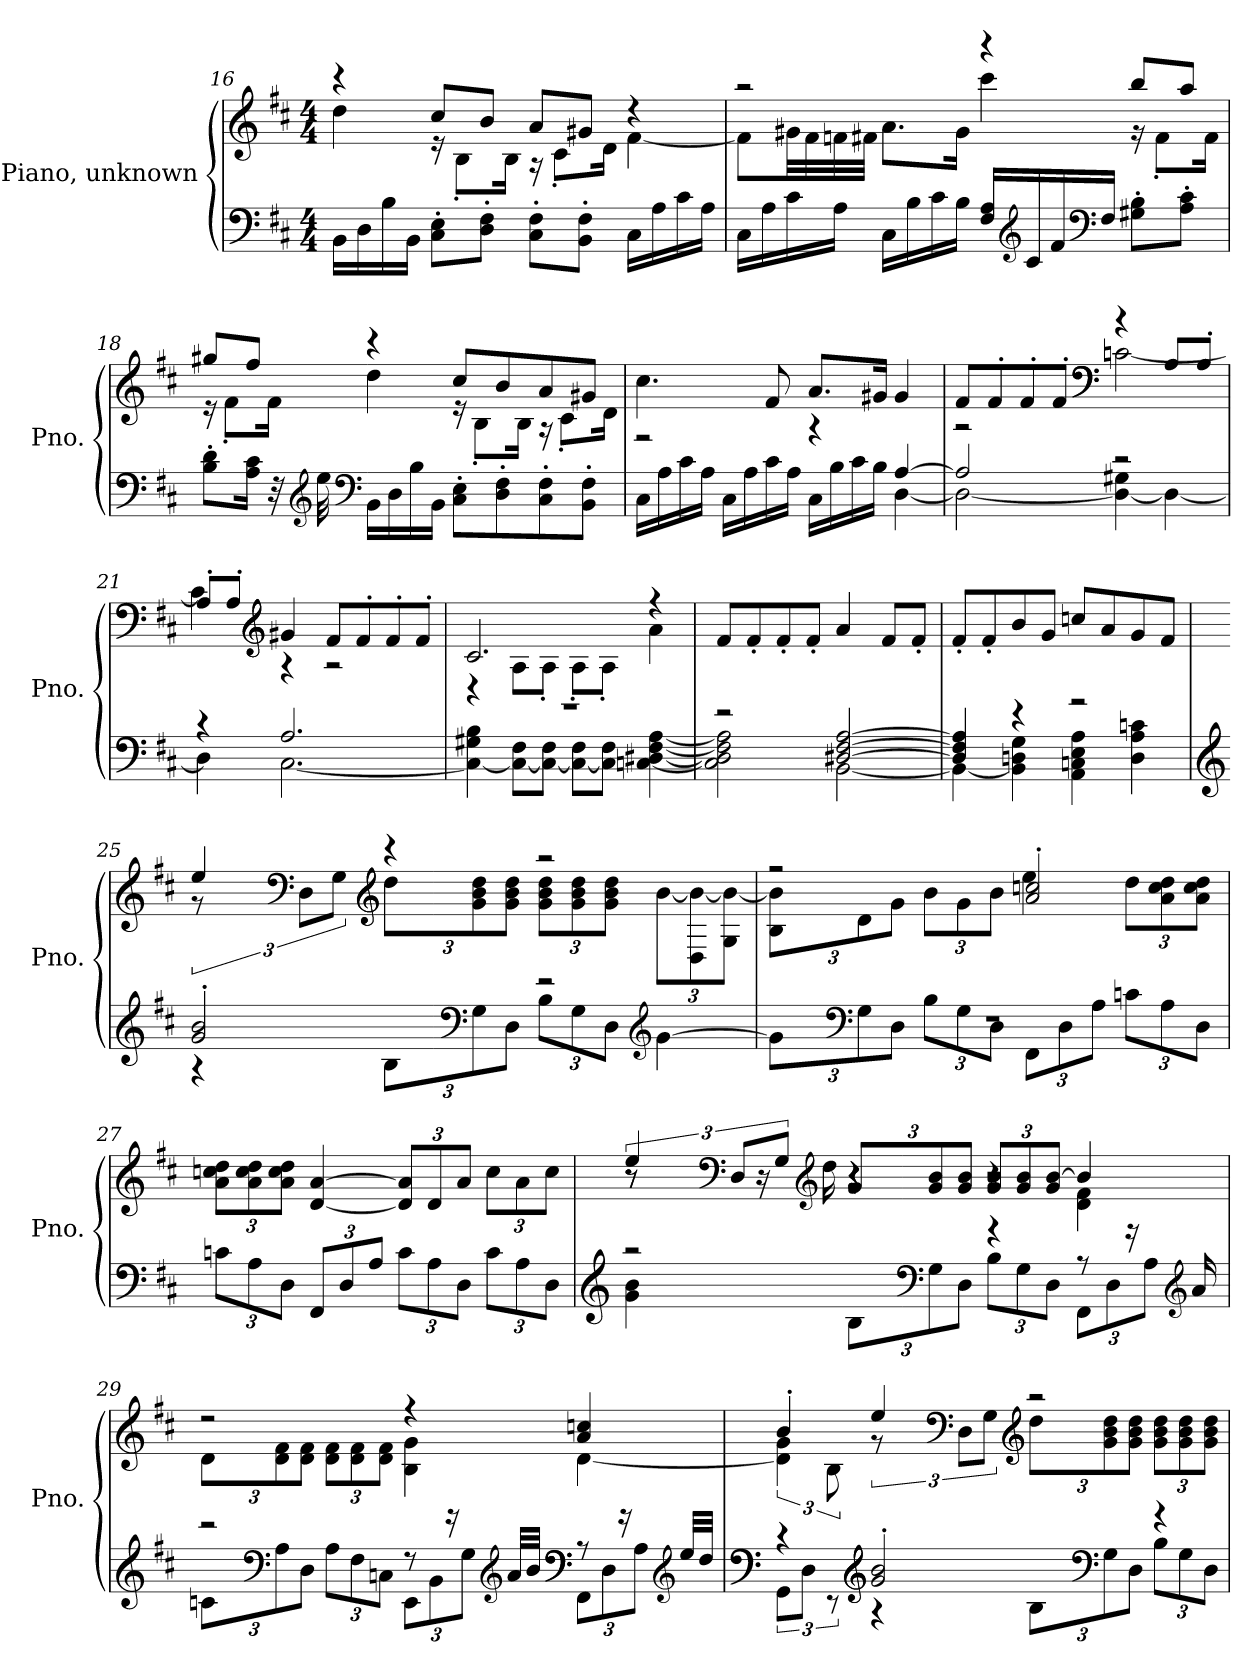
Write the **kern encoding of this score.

**kern	**kern
*part1	*part1
*staff2	*staff1
*I"Piano, unknown	*
*I'Pno.	*
!!LO:LB:g=z
*clefF4	*clefG2
*k[f#c#]	*k[f#c#]
*M4/4	*M4/4
=16	=16
*	*^
16BB\LL	4r	4dd\
16D\	.	.
16B\	.	.
16BB\JJ	.	.
8C#\' 8E\'L	8cc#/L	16r
.	.	8B'\L
8D\' 8F#\'J	8b/J	.
.	.	16B\Jk
8C#\' 8F#\'L	8a/L	16r
.	.	8c#'\L
8BB\' 8F#\'J	8g#X/J	.
.	.	16d\Jk
16C#\LL	4r	[4f#\
16A\	.	.
16c#\	.	.
16A\JJ	.	.
=17	=17	=17
16C#\LL	2r	8f#\L]
16A\	.	.
16c#\	.	32g#X\LL
.	.	32f#\
16A\JJ	.	32fn\
.	.	32f#X\JJJ
16C#\LL	.	8.a\L
16B\	.	.
16c#\	.	.
16B\JJ	.	16g#\Jk
16F#/ 16A/LL	4r	4ccc#\
*clefG2	*	*
16c#/	.	.
16f#/	.	.
*clefF4	*	*
16F#/JJ	.	.
8G#X\' 8B\'L	8bb/L	16r
.	.	8f#'\L
8A\' 8c#\'J	8aa/J	.
.	.	16f#\Jk
!!LO:PB:g=z	!!
=18	=18	=18
8B\' 8d\'L	8gg#X/L	16r
.	.	8f#'\L
16A\ 16c#\Jk	8ff#/J	.
32r	.	16f#\Jk
*clefG2	*	*
32ee\	.	.
*clefF4	*	*
16BB\LL	4r	4dd\
16D\	.	.
16B\	.	.
16BB\JJ	.	.
8C#\' 8E\'L	8cc#/L	16r
.	.	8B'\L
8D\' 8F#\'	8b/	.
.	.	16B\Jk
8C#\' 8F#\'	8a/	16r
.	.	8c#'\L
8BB\' 8F#\'J	8g#X/J	.
.	.	16d\Jk
*	*v	*v
=19	=19
*^	*
2r	16C#\LL	4.cc#\
.	16A\	.
.	16c#\	.
.	16A\JJ	.
.	16C#\LL	.
.	16A\	.
.	16c#\	8f#/
.	16A\JJ	.
4r	16C#\LL	8.a/L
.	16B\	.
.	16c#\	.
.	16B\JJ	16g#X/Jk
[4A/	[4D\	4g#/
!!LO:LB:g=z
=20	=20	=20
*	*	*^
2A/]	2D\_	8f#/L	2r
.	.	8f#'/	.
.	.	8f#'/	.
.	.	8f#'/J	.
*	*	*clefF4	*
2r	4D\_ 4G#X\	4r	[2cn\
.	4D\_	8A/L	.
.	.	8A'/J	.
=21	=21	=21	=21
4r	4D\]	8A'/L	4c\]
.	.	8A'/J	.
*	*	*clefG2	*
2.A/	[2.C#\	4g#X/	4r
.	.	8f#/L	2r
.	.	8f#'/	.
.	.	8f#'/	.
.	.	8f#'/J	.
=22	=22	=22	=22
1r	4C#\_ 4G#X\ 4B\	2.c#/	4r
.	8C#\_ 8F#\L	.	8A\L
.	8C#\_ 8F#\J	.	8A'\J
.	8C#\_ 8F#\L	.	8A'\L
.	8C#\] 8F#\J	.	8A'\J
.	[4Cn\ [4D#X\ [4F#\ [4A\	4r	4a\
*	*	*v	*v
=23	=23	=23
2r	2C\] 2D#\] 2F#\] 2A\]	8f#/L
.	.	8f#'/
.	.	8f#'/
.	.	8f#'/J
[2D#X/ [2F#/ [2A/	[2BB\	4a/
.	.	8f#/L
.	.	8f#'/J
!!LO:LB:g=z
=24	=24	=24
4D#/] 4F#/] 4A/]	4BB\_	8f#'/L
.	.	8f#'/
4r	4BB\] 4Dn\ 4G\	8b/
.	.	8g/J
2r	4AA\ 4Cn\ 4E\ 4A\	8ccn/L
.	.	8a/
.	4D\ 4A\ 4cn\	8g/
.	.	8f#/J
=25	=25	=25
*clefG2	*	*
*	*	*^
2g/' 2b/'	4r	4ee/	12r
*	*	*clefF4	*
.	.	.	12D\L
.	.	.	12G\J
*	*	*clefG2	*
*	*Xbrackettup	*	*Xbrackettup
.	12B\L	4r	12dd\L
*clefF4	*	*	*
.	12G\	.	12g\ 12b\ 12dd\
.	12D\J	.	12g\ 12b\ 12dd\J
2r	12B\L	2r	12g\ 12b\ 12dd\L
.	12G\	.	12g\ 12b\ 12dd\
.	12D\J	.	12g\ 12b\ 12dd\J
*clefG2	*	*	*
.	[4g\	.	[12b\L
.	.	.	12D\ 12b\_
.	.	.	12G\ 12b\_J
!!LO:LB:g=z	!!
=26	=26	=26	=26
1r	12g\L]	2r	12B\ 12b\]L
*clefF4	*	*	*
.	12G\	.	12d\
.	12D\J	.	12g\J
.	12B\L	.	12b\L
.	12G\	.	12g\
.	12D\J	.	12b\J
.	12FF#\L	2a/' 2ccn/'	4ee\
.	12D\	.	.
.	12A\J	.	.
.	12cn\L	.	12dd\L
.	12A\	.	12a\ 12cc\ 12dd\
.	12D\J	.	12a\ 12cc\ 12dd\J
*v	*v	*	*
*	*v	*v
=27	=27
12cn\L	12a\ 12ccn\ 12dd\L
12A\	12a\ 12cc\ 12dd\
12D\J	12a\ 12cc\ 12dd\J
12FF#/L	[4d/ [4a/
12D/	.
12A/J	.
12c\L	12d/] 12a/]L
12A\	12d/
12D\J	12a/J
12c\L	12cc\L
12A\	12a\
12D\J	12cc\J
!!LO:LB:g=z
=28	=28
*clefG2	*
*^	*^
*	*	*	*^
*	*	*	*	*brackettup
2r	4g\ 4b\	4ee/	8r	12r
*	*	*clefF4	*	*
.	.	.	.	12D/L
.	.	.	16r	.
.	.	.	.	12G/J
*	*	*clefG2	*	*
.	.	.	16dd\	.
*	*	*	*	*Xbrackettup
.	12B\L	4r	4r	12g/L
*clefF4	*	*	*	*
.	12G\	.	.	12g/ 12b/
.	12D\J	.	.	12g/ 12b/J
4r	12B\L	2r	4r	12g/ 12b/L
.	12G\	.	.	12g/ 12b/
.	12D\J	.	.	12g/ [12b/J
8r	12FF#\L	.	4d\ 4f#\	4b/]
.	12D\	.	.	.
16r	.	.	.	.
.	12A\J	.	.	.
*clefG2	*	*	*	*
16a/	.	.	.	.
*	*	*	*v	*v
!!LO:LB:g=z
=29	=29	=29	=29
2r	12cn\L	2r	12d\L
*clefF4	*	*	*
.	12A\	.	12d\ 12f#\
.	12D\J	.	12d\ 12f#\J
.	12A\L	.	12d\ 12f#\L
.	12F#\	.	12d\ 12f#\
.	12Cn\J	.	12d\ 12f#\J
8r	12EE\L	4r	4B\ 4g\
.	12BB\	.	.
16r	.	.	.
.	12G\J	.	.
*clefG2	*	*	*
32a/LLL	.	.	.
32b/JJJ	.	.	.
*clefF4	*	*	*
8r	12FF#\L	4a/ 4ccn/	[4d\
.	12D\	.	.
16r	.	.	.
.	12A\J	.	.
*clefG2	*	*	*
32ee/LLL	.	.	.
32dd/JJJ	.	.	.
!!LO:PB:g=z	!!
=30	=30	=30	=30
*clefF4	*	*	*
*	*brackettup	*	*brackettup
4r	12GG\L	4b'/	6d\] 6g\
.	12D\J	.	.
.	12r	.	12B\
*clefG2	*	*	*
2g/' 2b/'	4r	4ee/	12r
*	*	*clefF4	*
.	.	.	12D\L
.	.	.	12G\J
*	*	*clefG2	*
*	*Xbrackettup	*	*Xbrackettup
.	12B\L	2r	12dd\L
*clefF4	*	*	*
.	12G\	.	12g\ 12b\ 12dd\
.	12D\J	.	12g\ 12b\ 12dd\J
4r	12B\L	.	12g\ 12b\ 12dd\L
.	12G\	.	12g\ 12b\ 12dd\
.	12D\J	.	12g\ 12b\ 12dd\J
*v	*v	*	*
*	*v	*v
=	=
*-	*-
